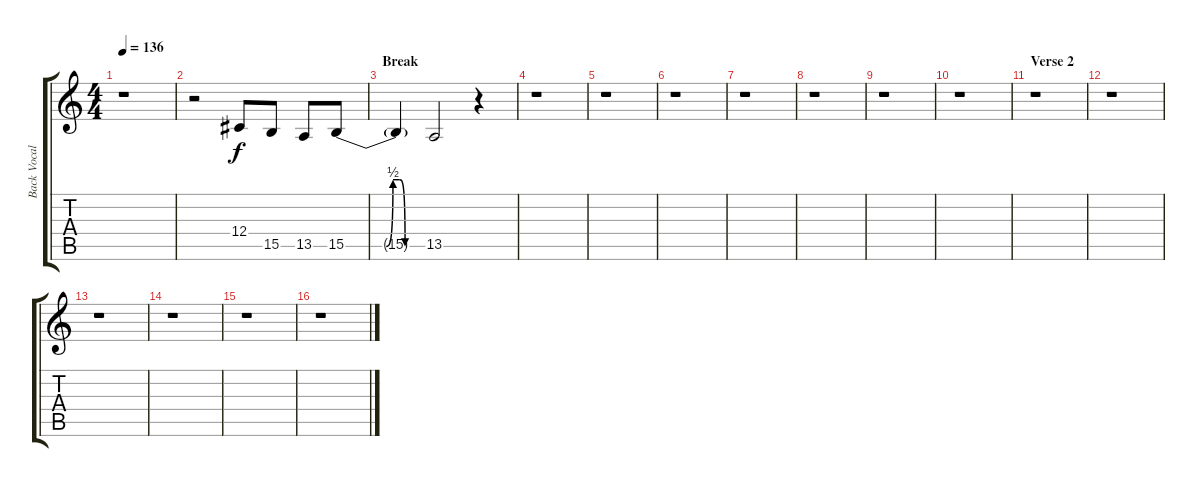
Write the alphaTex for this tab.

\track ("Back Vocal" "Back Vocal") {instrument viola}
\staff {score tabs}
\tuning (Eb4 Bb3 Gb3 Db3 Ab2 Eb2) {hide}
\ts (4 4)
\tempo 136
\clef g2
\ks c
r.1{dy f} |
r.2 12.4.8 15.5.8 13.5.8 15.5{be (custom 0 0 30 0 35 2 40 2 44 0 60 0)}.8 |
\section ("" "Break")
15.5{t}.4 13.5.2 r.4 |
r.1 |
r.1 |
r.1 |
r.1 |
r.1 |
r.1 |
r.1 |
\section ("" "Verse 2")
r.1 |
r.1 |
r.1 |
r.1 |
r.1 |
r.1
